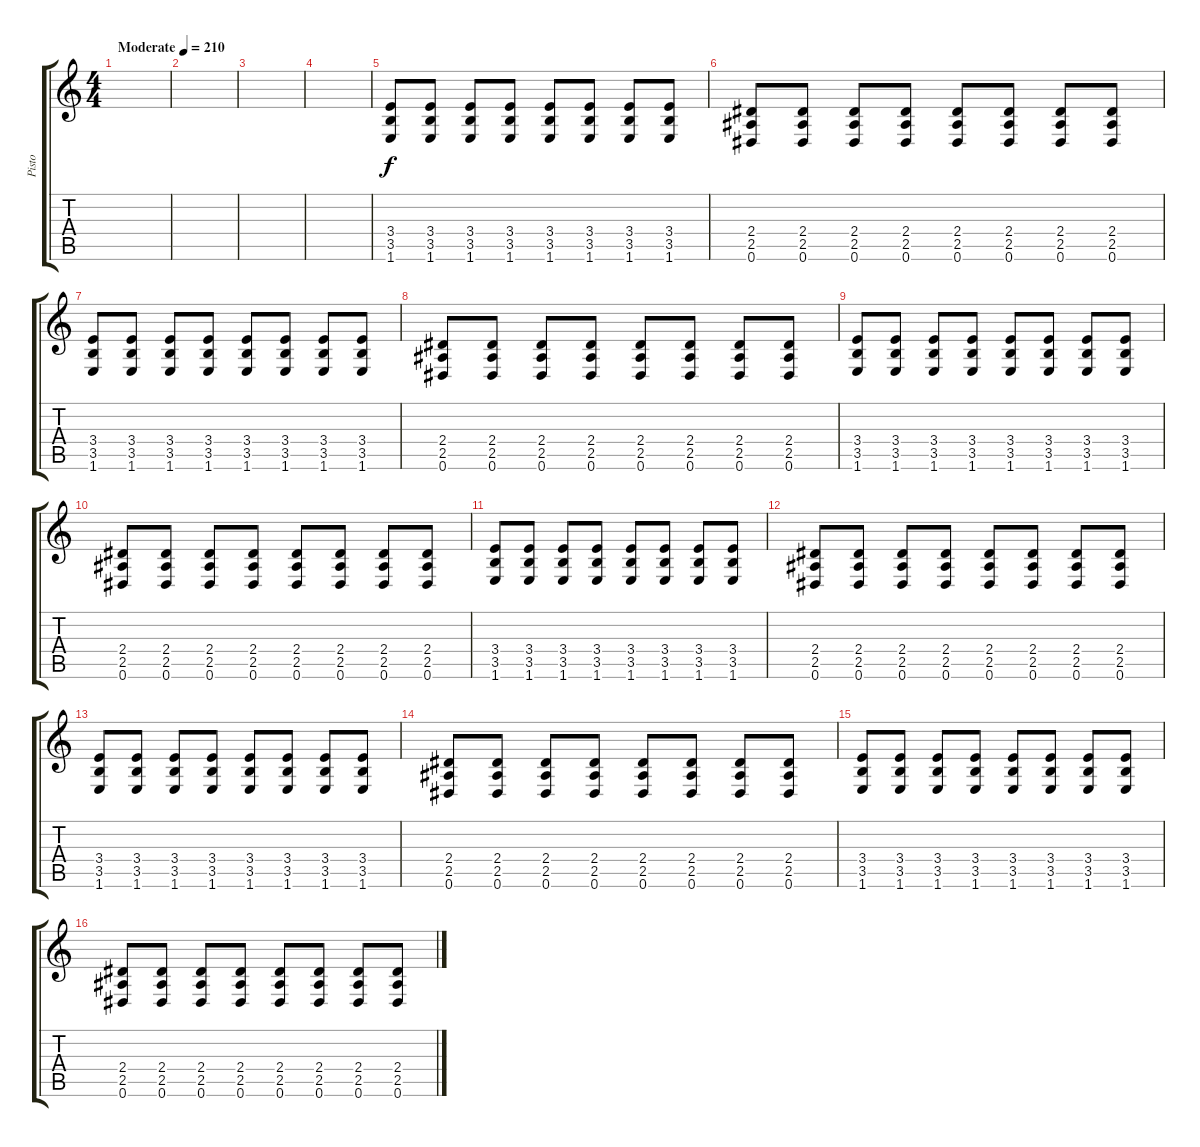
\track ("Pisto" "Pisto") {instrument distortionguitar}
\staff {score tabs}
\tuning (Db4 Bb3 Gb3 Db3 Ab2 Eb2) {hide}
\ts (4 4)
\tempo (210 "Moderate")
\clef g2
\ks c
|
|
|
|
(3.4 3.5 1.6).8 (3.4 3.5 1.6).8 (3.4 3.5 1.6).8 (3.4 3.5 1.6).8 (3.4 3.5 1.6).8 (3.4 3.5 1.6).8 (3.4 3.5 1.6).8 (3.4 3.5 1.6).8 |
(2.4 2.5 0.6).8 (2.4 2.5 0.6).8 (2.4 2.5 0.6).8 (2.4 2.5 0.6).8 (2.4 2.5 0.6).8 (2.4 2.5 0.6).8 (2.4 2.5 0.6).8 (2.4 2.5 0.6).8 |
(3.4 3.5 1.6).8 (3.4 3.5 1.6).8 (3.4 3.5 1.6).8 (3.4 3.5 1.6).8 (3.4 3.5 1.6).8 (3.4 3.5 1.6).8 (3.4 3.5 1.6).8 (3.4 3.5 1.6).8 |
(2.4 2.5 0.6).8 (2.4 2.5 0.6).8 (2.4 2.5 0.6).8 (2.4 2.5 0.6).8 (2.4 2.5 0.6).8 (2.4 2.5 0.6).8 (2.4 2.5 0.6).8 (2.4 2.5 0.6).8 |
(3.4 3.5 1.6).8 (3.4 3.5 1.6).8 (3.4 3.5 1.6).8 (3.4 3.5 1.6).8 (3.4 3.5 1.6).8 (3.4 3.5 1.6).8 (3.4 3.5 1.6).8 (3.4 3.5 1.6).8 |
(2.4 2.5 0.6).8 (2.4 2.5 0.6).8 (2.4 2.5 0.6).8 (2.4 2.5 0.6).8 (2.4 2.5 0.6).8 (2.4 2.5 0.6).8 (2.4 2.5 0.6).8 (2.4 2.5 0.6).8 |
(3.4 3.5 1.6).8 (3.4 3.5 1.6).8 (3.4 3.5 1.6).8 (3.4 3.5 1.6).8 (3.4 3.5 1.6).8 (3.4 3.5 1.6).8 (3.4 3.5 1.6).8 (3.4 3.5 1.6).8 |
(2.4 2.5 0.6).8 (2.4 2.5 0.6).8 (2.4 2.5 0.6).8 (2.4 2.5 0.6).8 (2.4 2.5 0.6).8 (2.4 2.5 0.6).8 (2.4 2.5 0.6).8 (2.4 2.5 0.6).8 |
(3.4 3.5 1.6).8 (3.4 3.5 1.6).8 (3.4 3.5 1.6).8 (3.4 3.5 1.6).8 (3.4 3.5 1.6).8 (3.4 3.5 1.6).8 (3.4 3.5 1.6).8 (3.4 3.5 1.6).8 |
(2.4 2.5 0.6).8 (2.4 2.5 0.6).8 (2.4 2.5 0.6).8 (2.4 2.5 0.6).8 (2.4 2.5 0.6).8 (2.4 2.5 0.6).8 (2.4 2.5 0.6).8 (2.4 2.5 0.6).8 |
(3.4 3.5 1.6).8 (3.4 3.5 1.6).8 (3.4 3.5 1.6).8 (3.4 3.5 1.6).8 (3.4 3.5 1.6).8 (3.4 3.5 1.6).8 (3.4 3.5 1.6).8 (3.4 3.5 1.6).8 |
(2.4 2.5 0.6).8 (2.4 2.5 0.6).8 (2.4 2.5 0.6).8 (2.4 2.5 0.6).8 (2.4 2.5 0.6).8 (2.4 2.5 0.6).8 (2.4 2.5 0.6).8 (2.4 2.5 0.6).8
